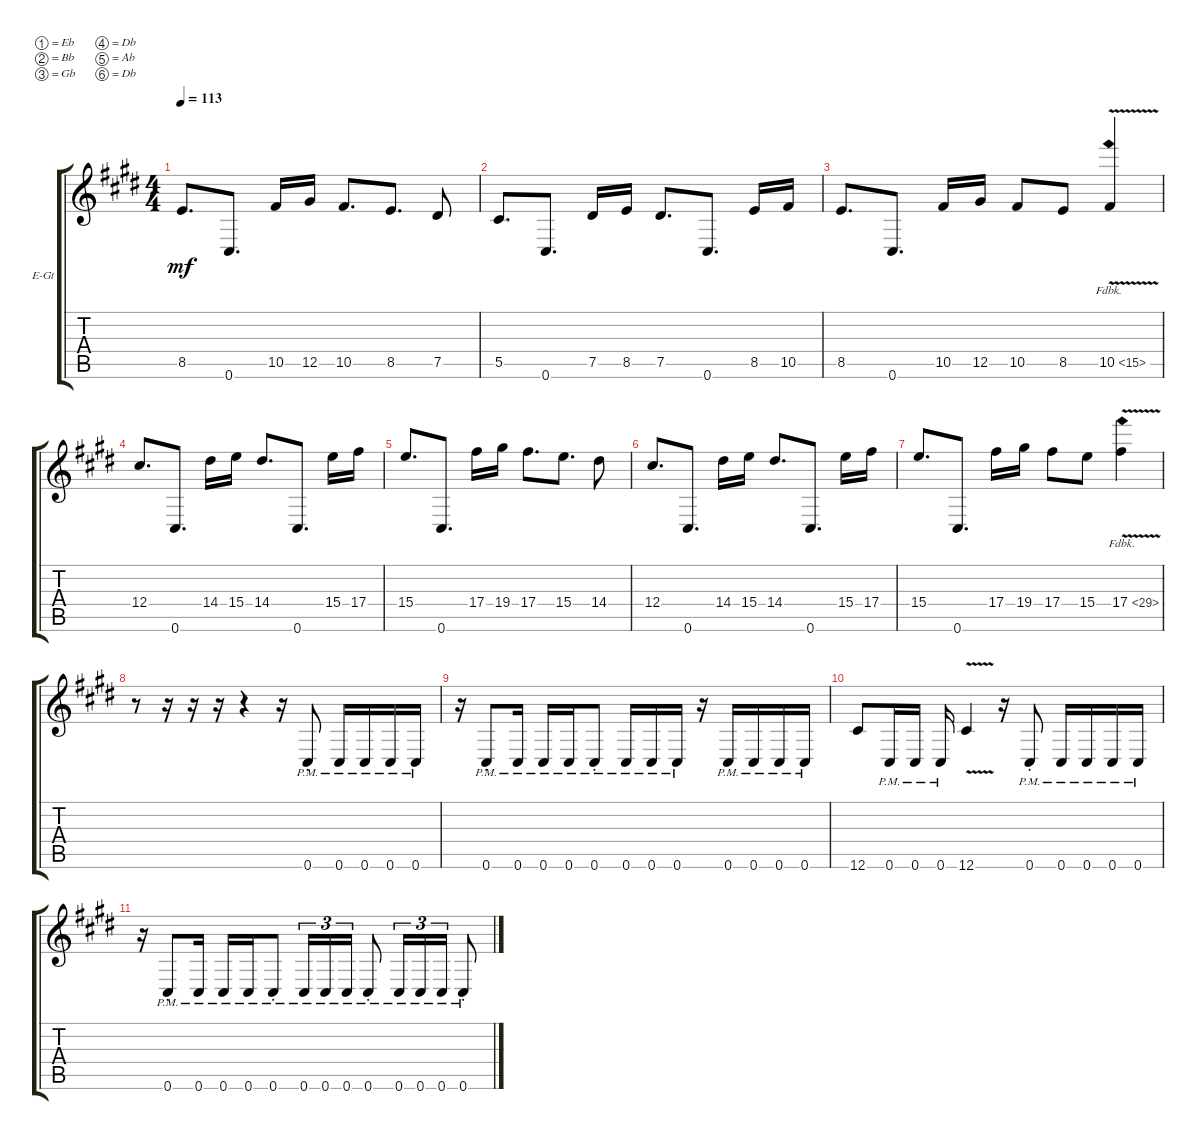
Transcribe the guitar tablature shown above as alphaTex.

\bracketExtendMode groupsimilarinstruments
\firstSystemTrackNameOrientation horizontal
\otherSystemsTrackNameOrientation horizontal
\track ("Brett" "E-Gt") {instrument distortionguitar}
\staff {score tabs}
\tuning (Eb4 Bb3 Gb3 Db3 Ab2 Db2)
\ts (4 4)
\tempo 113
\clef g2
\ks e
8.5.8{d dy mf} 0.6.8{d} 10.5.16 12.5.16 10.5.8{d} 8.5.8{d} 7.5.8 |
5.5.8{d} 0.6.8{d} 7.5.16 8.5.16 7.5.8{d} 0.6.8{d} 8.5.16 10.5.16 |
8.5.8{d} 0.6.8{d} 10.5.16 12.5.16 10.5.8 8.5.8 10.5{fh 5 v}.4 |
12.4.8{d} 0.6.8{d} 14.4.16 15.4.16 14.4.8{d} 0.6.8{d} 15.4.16 17.4.16 |
15.4.8{d} 0.6.8{d} 17.4.16 19.4.16 17.4.8{d} 15.4.8{d} 14.4.8 |
12.4.8{d} 0.6.8{d} 14.4.16 15.4.16 14.4.8{d} 0.6.8{d} 15.4.16 17.4.16 |
15.4.8{d} 0.6.8{d} 17.4.16 19.4.16 17.4.8 15.4.8 17.4{fh 12 v}.4 |
r.8 r.16 r.16 r.16 r.4 r.16 0.6{pm st}.8 0.6{pm}.16 0.6{pm}.16 0.6{pm}.16 0.6{pm}.16 |
r.16 0.6{pm st}.8 0.6{pm}.16 0.6{pm}.16 0.6{pm}.16 0.6{pm st}.8 0.6{pm}.16 0.6{pm}.16 0.6{pm}.16 r.16 0.6{pm}.16 0.6{pm}.16 0.6{pm}.16 0.6{pm}.16 |
12.6.8 0.6{pm}.16 0.6{pm}.16 0.6{pm}.16 12.6{v}.4 r.16 0.6{pm st}.8 0.6{pm}.16 0.6{pm}.16 0.6{pm}.16 0.6{pm}.16 |
r.16 0.6{pm st}.8 0.6{pm}.16 0.6{pm}.16 0.6{pm}.16 0.6{pm st}.8 0.6{pm}.16{tu (3 2)} 0.6{pm}.16{tu (3 2)} 0.6{pm}.16{tu (3 2)} 0.6{pm st}.8 0.6{pm}.16{tu (3 2)} 0.6{pm}.16{tu (3 2)} 0.6{pm}.16{tu (3 2)} 0.6{pm st}.8
